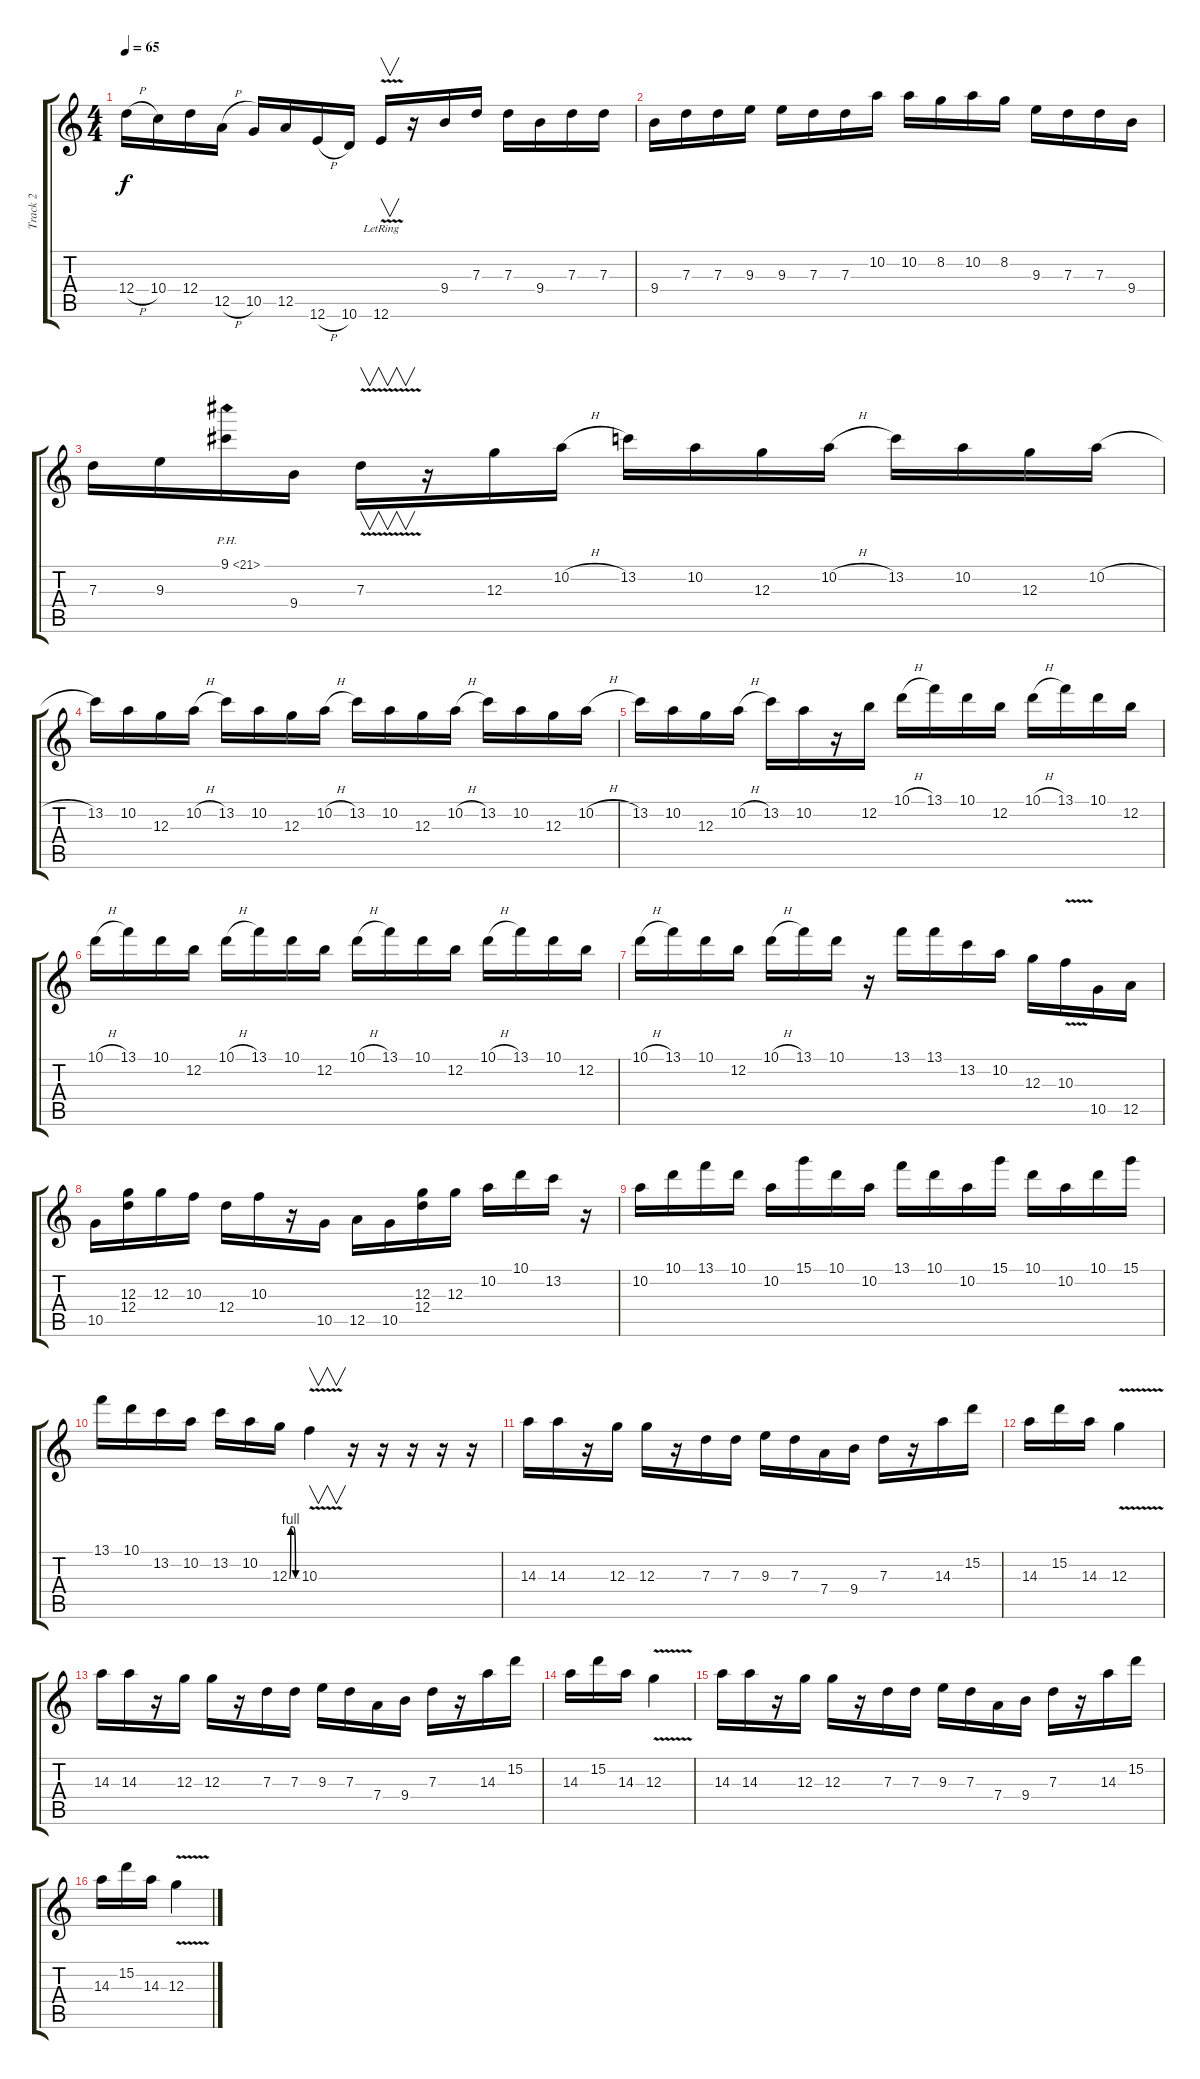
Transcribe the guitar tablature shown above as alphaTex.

\track ("Track 2" "Track 2") {instrument overdrivenguitar}
\staff {score tabs}
\tuning (E4 B3 G3 D3 A2 E2) {hide}
\ts (4 4)
\tempo 65
\clef g2
\ks c
12.4{h}.16{dy f} 10.4.16 12.4.16 12.5{h}.16 10.5.16 12.5.16 12.6{h}.16 10.6.16 12.6{v lr}.16{v} r.16 9.4.16 7.3.16 7.3.16 9.4.16 7.3.16 7.3.16 |
9.4.16 7.3.16 7.3.16 9.3.16 9.3.16 7.3.16 7.3.16 10.2.16 10.2.16 8.2.16 10.2.16 8.2.16 9.3.16 7.3.16 7.3.16 9.4.16 |
7.3.16 9.3.16 9.1{ph 12}.16 9.4.16 7.3{v}.16{v} r.16 12.3.16 10.2{h}.16 13.2.16 10.2.16 12.3.16 10.2{h}.16 13.2.16 10.2.16 12.3.16 10.2{h}.16 |
13.2.16 10.2.16 12.3.16 10.2{h}.16 13.2.16 10.2.16 12.3.16 10.2{h}.16 13.2.16 10.2.16 12.3.16 10.2{h}.16 13.2.16 10.2.16 12.3.16 10.2{h}.16 |
13.2.16 10.2.16 12.3.16 10.2{h}.16 13.2.16 10.2.16 r.16 12.2.16 10.1{h}.16 13.1.16 10.1.16 12.2.16 10.1{h}.16 13.1.16 10.1.16 12.2.16 |
10.1{h}.16 13.1.16 10.1.16 12.2.16 10.1{h}.16 13.1.16 10.1.16 12.2.16 10.1{h}.16 13.1.16 10.1.16 12.2.16 10.1{h}.16 13.1.16 10.1.16 12.2.16 |
10.1{h}.16 13.1.16 10.1.16 12.2.16 10.1{h}.16 13.1.16 10.1.16 r.16 13.1.16 13.1.16 13.2.16 10.2.16 12.3.16 10.3{v}.16 10.5.16 12.5.16 |
10.5.16 (12.3 12.4).16 12.3.16 10.3.16 12.4.16 10.3.16 r.16 10.5.16 12.5.16 10.5.16 (12.3 12.4).16 12.3.16 10.2.16 10.1.16 13.2.16 r.16 |
10.2.16 10.1.16 13.1.16 10.1.16 10.2.16 15.1.16 10.1.16 10.2.16 13.1.16 10.1.16 10.2.16 15.1.16 10.1.16 10.2.16 10.1.16 15.1.16 |
13.1.16 10.1.16 13.2.16 10.2.16 13.2.16 10.2.16 12.3{be (custom 0 0 10 4 20 4 30 4 45 0 60 0)}.16 10.3{v}.4{v} r.16 r.16 r.16 r.16 r.16 |
14.3.16 14.3.16 r.16 12.3.16 12.3.16 r.16 7.3.16 7.3.16 9.3.16 7.3.16 7.4.16 9.4.16 7.3.16 r.16 14.3.16 15.2.16 |
14.3.16 15.2.16 14.3.16 12.3{v}.4 |
14.3.16 14.3.16 r.16 12.3.16 12.3.16 r.16 7.3.16 7.3.16 9.3.16 7.3.16 7.4.16 9.4.16 7.3.16 r.16 14.3.16 15.2.16 |
14.3.16 15.2.16 14.3.16 12.3{v}.4 |
14.3.16 14.3.16 r.16 12.3.16 12.3.16 r.16 7.3.16 7.3.16 9.3.16 7.3.16 7.4.16 9.4.16 7.3.16 r.16 14.3.16 15.2.16 |
14.3.16 15.2.16 14.3.16 12.3{v}.4
